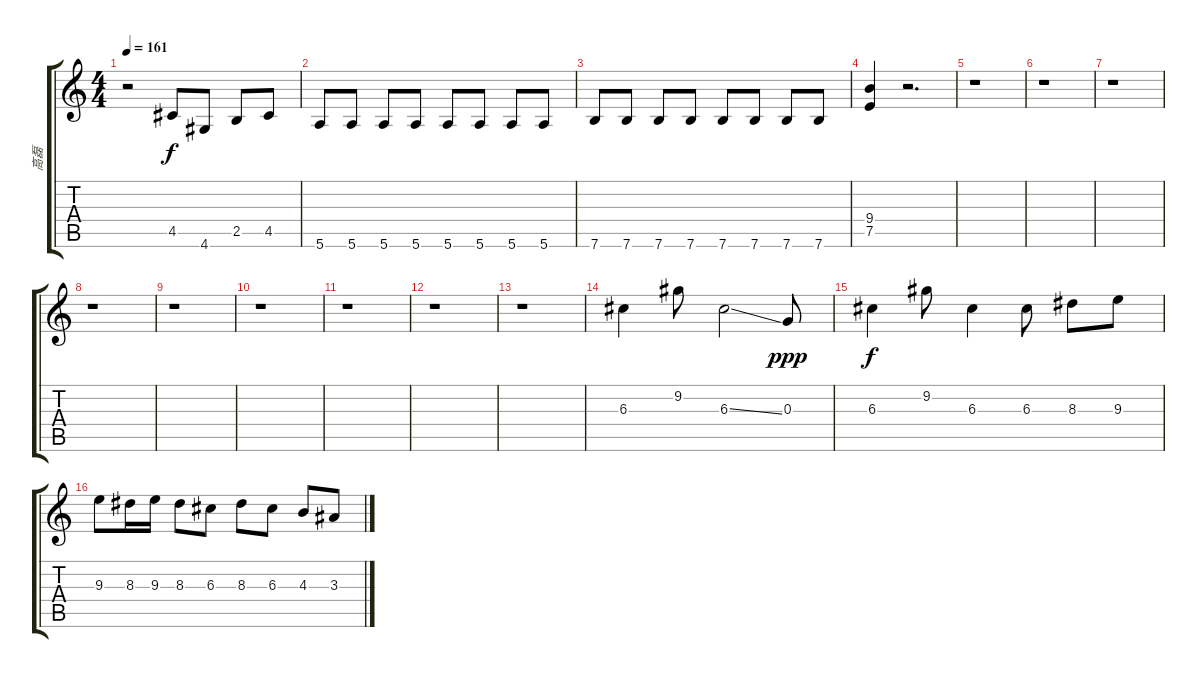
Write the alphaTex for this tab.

\track ("高磊" "高磊") {instrument distortionguitar}
\staff {score tabs}
\tuning (E4 B3 G3 D3 A2 E2) {hide}
\ts (4 4)
\tempo 161
\clef g2
\ks c
r.2{dy f} 4.5.8 4.6.8 2.5.8 4.5.8 |
5.6.8 5.6.8 5.6.8 5.6.8 5.6.8 5.6.8 5.6.8 5.6.8 |
7.6.8 7.6.8 7.6.8 7.6.8 7.6.8 7.6.8 7.6.8 7.6.8 |
(9.4 7.5).4 r.2{d} |
r.1 |
r.1 |
r.1 |
r.1 |
r.1 |
r.1 |
r.1 |
r.1 |
r.1 |
6.3.4 9.2.8 6.3{ss}.2 0.3.8{dy ppp} |
6.3.4{dy f} 9.2.8 6.3.4 6.3.8 8.3.8 9.3.8 |
9.3.8 8.3.16 9.3.16 8.3.8 6.3.8 8.3.8 6.3.8 4.3.8 3.3.8
